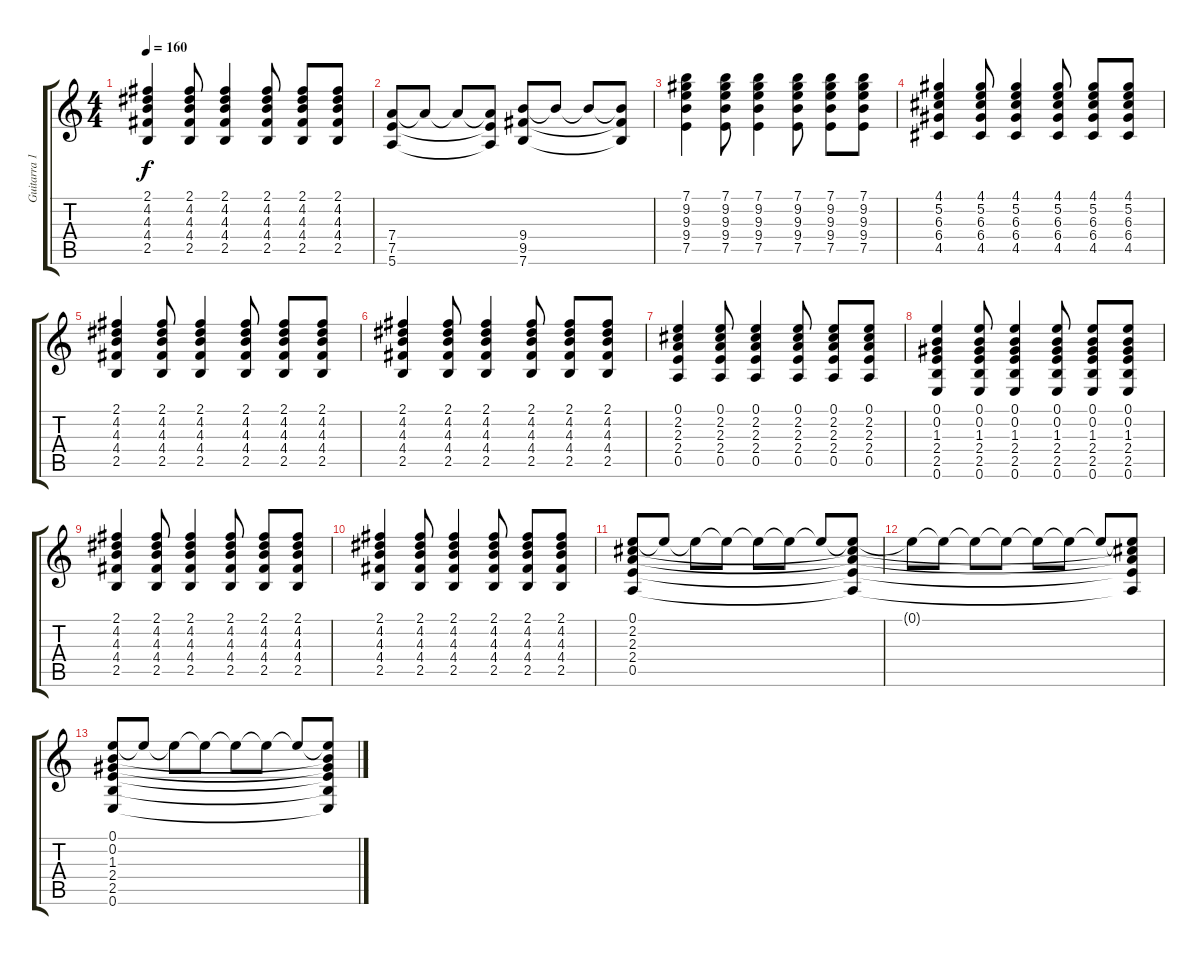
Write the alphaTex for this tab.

\track ("Guitarra 1" "Guitarra 1") {instrument distortionguitar}
\staff {score tabs}
\tuning (E4 B3 G3 D3 A2 E2) {hide}
\ts (4 4)
\tempo 160
\clef g2
\ks c
(2.1 4.2 4.3 4.4 2.5).4{dy f} (2.1 4.2 4.3 4.4 2.5).8 (2.1 4.2 4.3 4.4 2.5).4 (2.1 4.2 4.3 4.4 2.5).8 (2.1 4.2 4.3 4.4 2.5).8 (2.1 4.2 4.3 4.4 2.5).8 |
(7.4 7.5 5.6).8 7.4{t}.8 7.4{t}.8 (7.4{t} 7.5{t} 5.6{t}).8 (9.4 9.5 7.6).8 9.4{t}.8 9.4{t}.8 (9.4{t} 9.5{t} 7.6{t}).8 |
(7.1 9.2 9.3 9.4 7.5).4 (7.1 9.2 9.3 9.4 7.5).8 (7.1 9.2 9.3 9.4 7.5).4 (7.1 9.2 9.3 9.4 7.5).8 (7.1 9.2 9.3 9.4 7.5).8 (7.1 9.2 9.3 9.4 7.5).8 |
(4.1 5.2 6.3 6.4 4.5).4 (4.1 5.2 6.3 6.4 4.5).8 (4.1 5.2 6.3 6.4 4.5).4 (4.1 5.2 6.3 6.4 4.5).8 (4.1 5.2 6.3 6.4 4.5).8 (4.1 5.2 6.3 6.4 4.5).8 |
(2.1 4.2 4.3 4.4 2.5).4 (2.1 4.2 4.3 4.4 2.5).8 (2.1 4.2 4.3 4.4 2.5).4 (2.1 4.2 4.3 4.4 2.5).8 (2.1 4.2 4.3 4.4 2.5).8 (2.1 4.2 4.3 4.4 2.5).8 |
(2.1 4.2 4.3 4.4 2.5).4 (2.1 4.2 4.3 4.4 2.5).8 (2.1 4.2 4.3 4.4 2.5).4 (2.1 4.2 4.3 4.4 2.5).8 (2.1 4.2 4.3 4.4 2.5).8 (2.1 4.2 4.3 4.4 2.5).8 |
(0.1 2.2 2.3 2.4 0.5).4 (0.1 2.2 2.3 2.4 0.5).8 (0.1 2.2 2.3 2.4 0.5).4 (0.1 2.2 2.3 2.4 0.5).8 (0.1 2.2 2.3 2.4 0.5).8 (0.1 2.2 2.3 2.4 0.5).8 |
(0.1 0.2 1.3 2.4 2.5 0.6).4 (0.1 0.2 1.3 2.4 2.5 0.6).8 (0.1 0.2 1.3 2.4 2.5 0.6).4 (0.1 0.2 1.3 2.4 2.5 0.6).8 (0.1 0.2 1.3 2.4 2.5 0.6).8 (0.1 0.2 1.3 2.4 2.5 0.6).8 |
(2.1 4.2 4.3 4.4 2.5).4 (2.1 4.2 4.3 4.4 2.5).8 (2.1 4.2 4.3 4.4 2.5).4 (2.1 4.2 4.3 4.4 2.5).8 (2.1 4.2 4.3 4.4 2.5).8 (2.1 4.2 4.3 4.4 2.5).8 |
(2.1 4.2 4.3 4.4 2.5).4 (2.1 4.2 4.3 4.4 2.5).8 (2.1 4.2 4.3 4.4 2.5).4 (2.1 4.2 4.3 4.4 2.5).8 (2.1 4.2 4.3 4.4 2.5).8 (2.1 4.2 4.3 4.4 2.5).8 |
(0.1 2.2 2.3 2.4 0.5).8 0.1{t}.8 0.1{t}.8 0.1{t}.8 0.1{t}.8 0.1{t}.8 0.1{t}.8 (0.1{t} 2.2{t} 2.3{t} 2.4{t} 0.5{t}).8 |
0.1{t}.8 0.1{t}.8 0.1{t}.8 0.1{t}.8 0.1{t}.8 0.1{t}.8 0.1{t}.8 (0.1{t} 2.2{t} 2.3{t} 2.4{t} 0.5{t}).8 |
(0.1 0.2 1.3 2.4 2.5 0.6).8 0.1{t}.8 0.1{t}.8 0.1{t}.8 0.1{t}.8 0.1{t}.8 0.1{t}.8 (0.1{t} 0.2{t} 1.3{t} 2.4{t} 2.5{t} 0.6{t}).8
